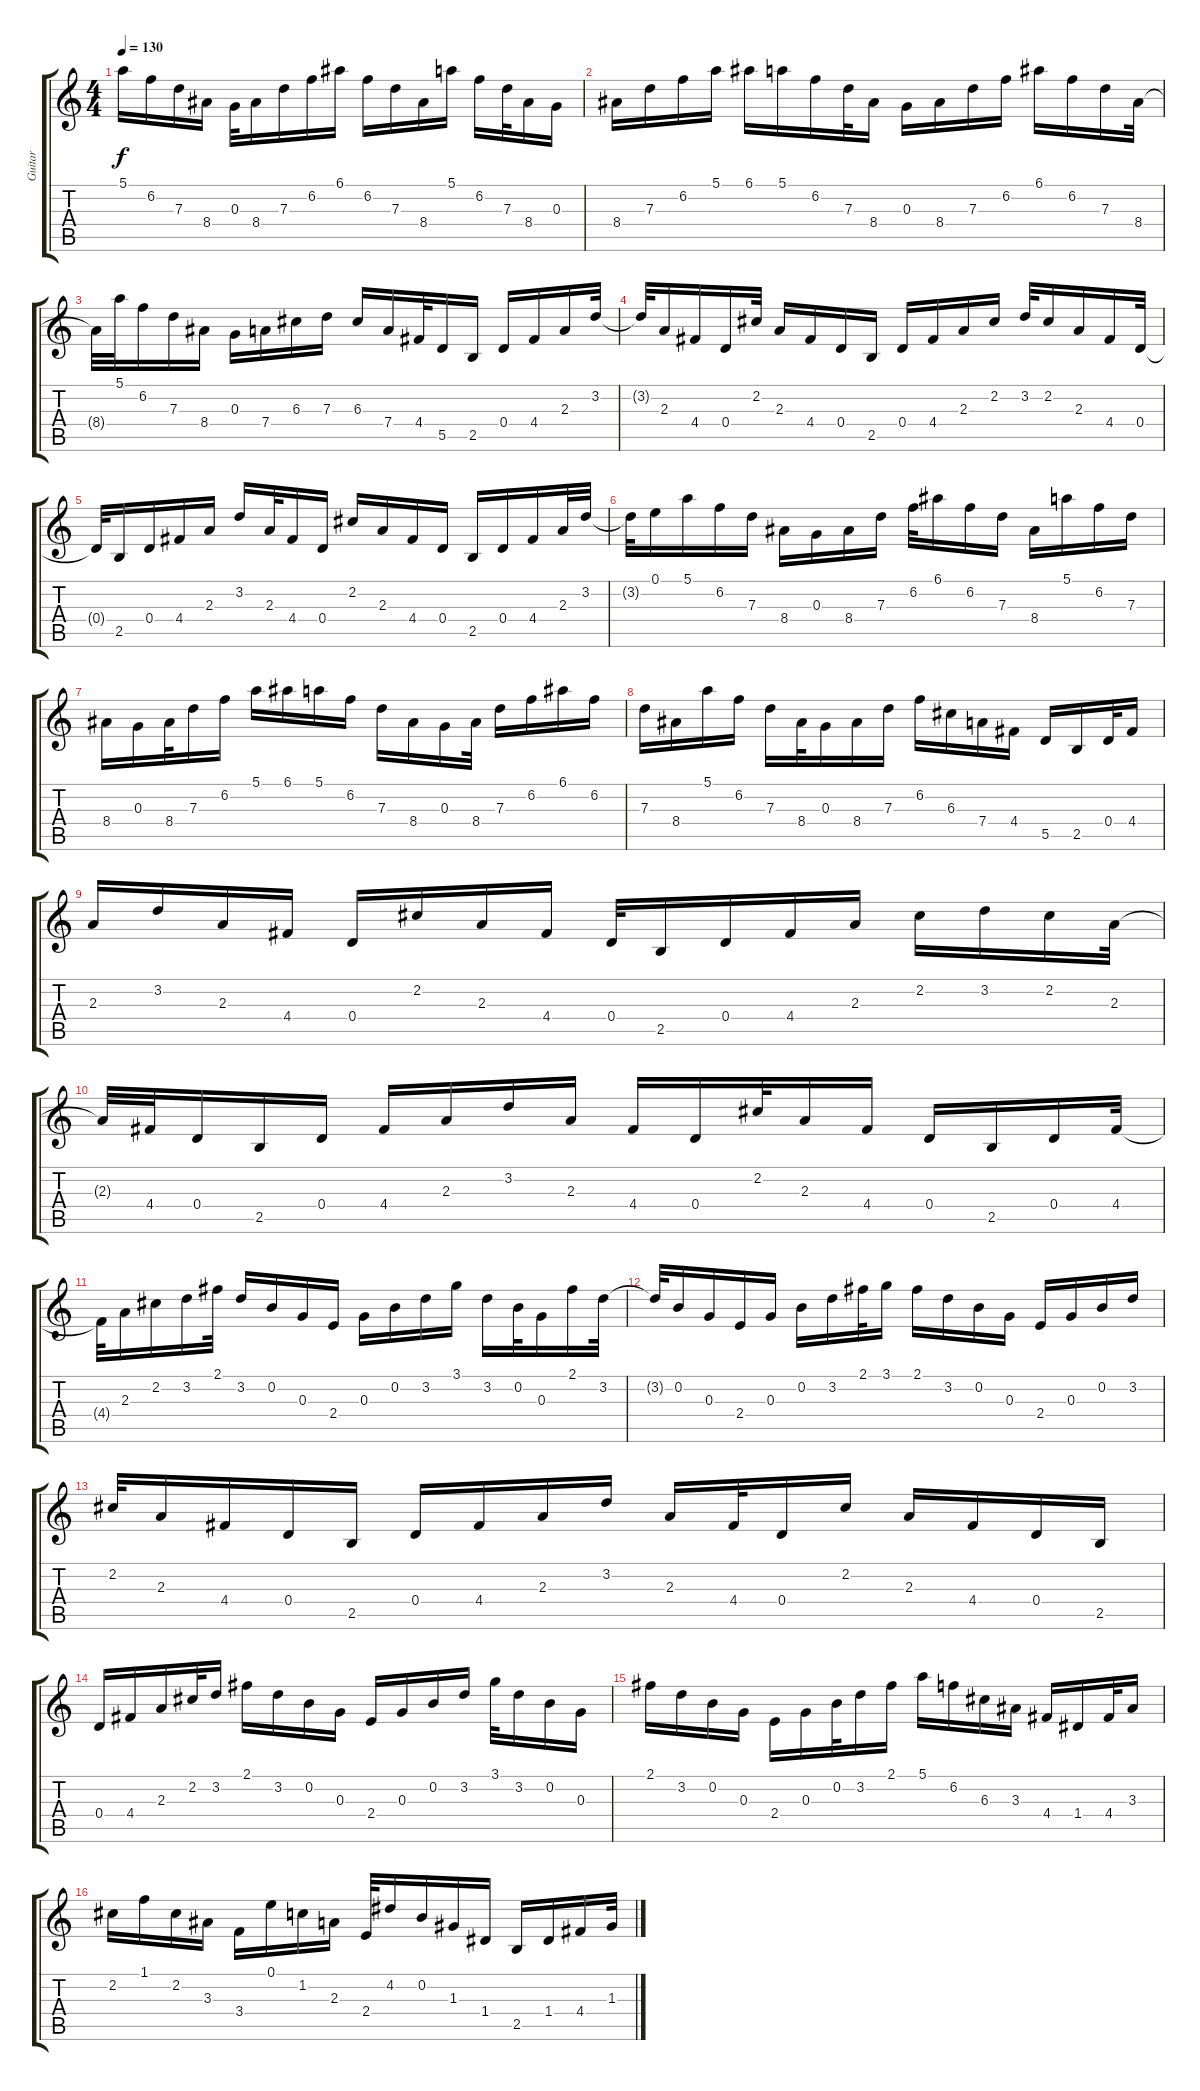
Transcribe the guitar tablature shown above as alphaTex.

\track ("Guitar" "Guitar") {instrument acousticguitarsteel}
\staff {score tabs}
\tuning (E4 B3 G3 D3 A2 E2) {hide}
\ts (4 4)
\tempo 130
\clef g2
\ks c
5.1.16{dy f instrument acousticguitarsteel} 6.2.16 7.3.16 8.4.16 0.3.32 8.4.16 7.3.16 6.2.16 6.1.16 6.2.16 7.3.16 8.4.16 5.1.16 6.2.16 7.3.32 8.4.16 0.3.16 |
8.4.16 7.3.16 6.2.16 5.1.16 6.1.16 5.1.16 6.2.16 7.3.32 8.4.16 0.3.16 8.4.16 7.3.16 6.2.16 6.1.16 6.2.16 7.3.16 8.4.32 |
8.4{t}.32 5.1.32 6.2.16 7.3.16 8.4.16 0.3.16 7.4.16 6.3.16 7.3.16 6.3.16 7.4.16 4.4.32 5.5.16 2.5.16 0.4.16 4.4.16 2.3.16 3.2.32 |
3.2{t}.32 2.3.16 4.4.16 0.4.16 2.2.32 2.3.16 4.4.16 0.4.16 2.5.16 0.4.16 4.4.16 2.3.16 2.2.16 3.2.32 2.2.16 2.3.16 4.4.16 0.4.32 |
0.4{t}.32 2.5.16 0.4.16 4.4.16 2.3.16 3.2.16 2.3.32 4.4.16 0.4.16 2.2.16 2.3.16 4.4.16 0.4.16 2.5.16 0.4.16 4.4.16 2.3.32 3.2.32 |
3.2{t}.32 0.1.16 5.1.16 6.2.16 7.3.16 8.4.16 0.3.16 8.4.16 7.3.16 6.2.32 6.1.16 6.2.16 7.3.16 8.4.16 5.1.16 6.2.16 7.3.16 |
8.4.16 0.3.16 8.4.32 7.3.16 6.2.16 5.1.16 6.1.16 5.1.16 6.2.16 7.3.16 8.4.16 0.3.16 8.4.32 7.3.16 6.2.16 6.1.16 6.2.16 |
7.3.16 8.4.16 5.1.16 6.2.16 7.3.16 8.4.32 0.3.16 8.4.16 7.3.16 6.2.16 6.3.16 7.4.16 4.4.16 5.5.16 2.5.16 0.4.32 4.4.16 |
2.3.16 3.2.16 2.3.16 4.4.16 0.4.16 2.2.16 2.3.16 4.4.16 0.4.32 2.5.16 0.4.16 4.4.16 2.3.16 2.2.16 3.2.16 2.2.16 2.3.32 |
2.3{t}.32 4.4.32 0.4.16 2.5.16 0.4.16 4.4.16 2.3.16 3.2.16 2.3.16 4.4.16 0.4.16 2.2.32 2.3.16 4.4.16 0.4.16 2.5.16 0.4.16 4.4.32 |
4.4{t}.32 2.3.16 2.2.16 3.2.16 2.1.32 3.2.16 0.2.16 0.3.16 2.4.16 0.3.16 0.2.16 3.2.16 3.1.16 3.2.16 0.2.32 0.3.16 2.1.16 3.2.32 |
3.2{t}.32 0.2.16 0.3.16 2.4.16 0.3.16 0.2.16 3.2.16 2.1.32 3.1.16 2.1.16 3.2.16 0.2.16 0.3.16 2.4.16 0.3.16 0.2.16 3.2.16 |
2.2.32 2.3.16 4.4.16 0.4.16 2.5.16 0.4.16 4.4.16 2.3.16 3.2.16 2.3.16 4.4.32 0.4.16 2.2.16 2.3.16 4.4.16 0.4.16 2.5.16 |
0.4.16 4.4.16 2.3.16 2.2.32 3.2.16 2.1.16 3.2.16 0.2.16 0.3.16 2.4.16 0.3.16 0.2.16 3.2.16 3.1.32 3.2.16 0.2.16 0.3.16 |
2.1.16 3.2.16 0.2.16 0.3.16 2.4.16 0.3.16 0.2.32 3.2.16 2.1.16 5.1.16 6.2.16 6.3.16 3.3.16 4.4.16 1.4.16 4.4.32 3.3.16 |
2.2.16 1.1.16 2.2.16 3.3.16 3.4.16 0.1.16 1.2.16 2.3.16 2.4.32 4.2.16 0.2.16 1.3.16 1.4.16 2.5.16 1.4.16 4.4.16 1.3.32
